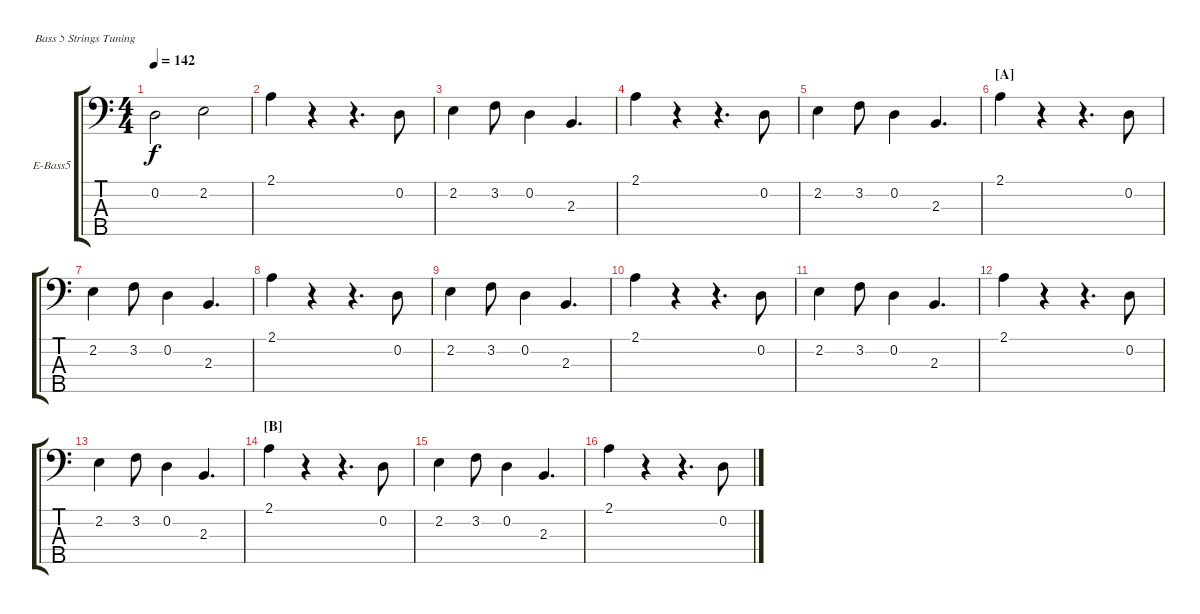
\defaultSystemsLayout 4
\bracketExtendMode groupsimilarinstruments
\firstSystemTrackNameOrientation horizontal
\otherSystemsTrackNameOrientation horizontal
\track ("Electric Bass" "E-Bass5") {instrument electricbassfinger}
\staff {score tabs}
\tuning (G2 D2 A1 E1 B0)
\ts (4 4)
\tempo 142
\clef f4
\ks c
0.2.2{dy f instrument electricbassfinger} 2.2.2 |
2.1.4 r.4 r.4{d} 0.2.8 |
2.2.4 3.2.8 0.2.4 2.3.4{d} |
2.1.4 r.4 r.4{d} 0.2.8 |
2.2.4 3.2.8 0.2.4 2.3.4{d} |
\section ("A" "")
2.1.4 r.4 r.4{d} 0.2.8 |
2.2.4 3.2.8 0.2.4 2.3.4{d} |
2.1.4 r.4 r.4{d} 0.2.8 |
2.2.4 3.2.8 0.2.4 2.3.4{d} |
2.1.4 r.4 r.4{d} 0.2.8 |
2.2.4 3.2.8 0.2.4 2.3.4{d} |
2.1.4 r.4 r.4{d} 0.2.8 |
2.2.4 3.2.8 0.2.4 2.3.4{d} |
\section ("B" "")
2.1.4 r.4 r.4{d} 0.2.8 |
2.2.4 3.2.8 0.2.4 2.3.4{d} |
2.1.4 r.4 r.4{d} 0.2.8
